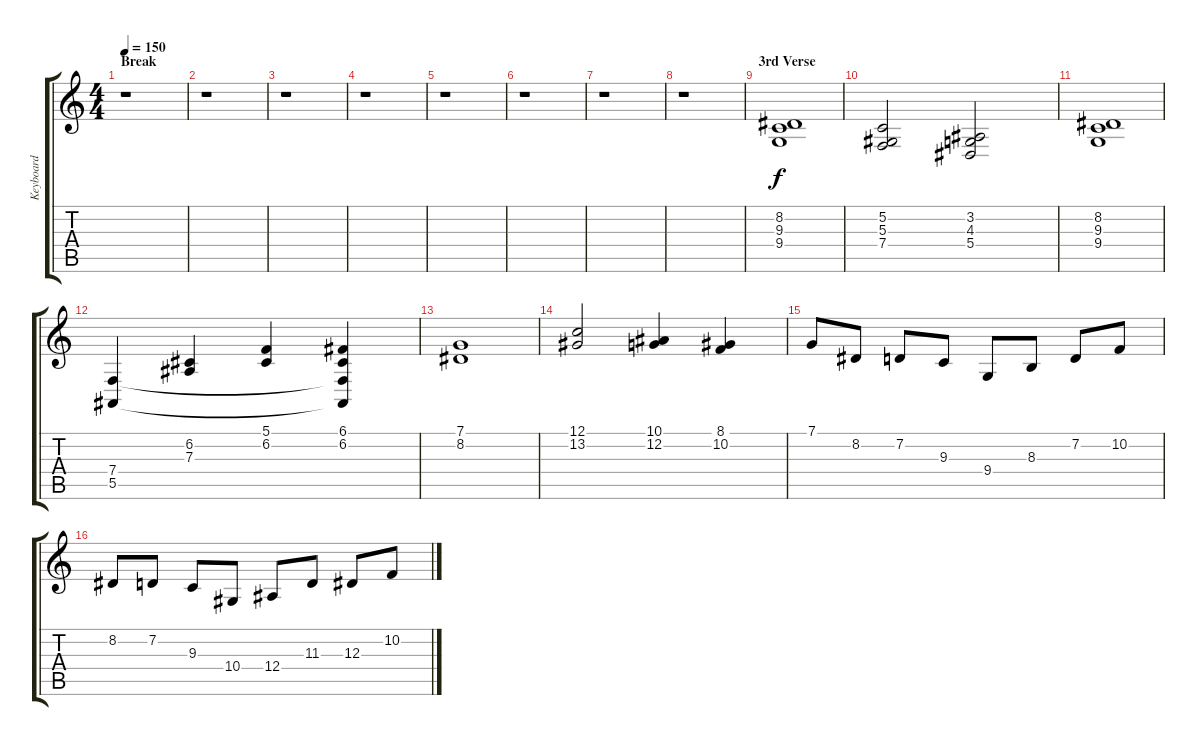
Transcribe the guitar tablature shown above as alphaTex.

\track ("Keyboard" "Keyboard") {instrument fx5brightness}
\staff {score tabs}
\tuning (C4 G3 Eb3 Bb2 F2 C2) {hide}
\ts (4 4)
\section ("" "Break")
\tempo 150
\clef g2
\ks c
r.1{dy f} |
r.1 |
r.1 |
r.1 |
r.1 |
r.1 |
r.1 |
r.1 |
\section ("" "3rd Verse")
(8.2 9.3 9.4).1{volume 13 instrument stringensemble1} |
(5.2 5.3 7.4).2 (3.2 4.3 5.4).2 |
(8.2 9.3 9.4).1 |
(7.4 5.5).4{volume 13 instrument stringensemble1} (6.2 7.3).4 (5.1 6.2).4 (6.1 6.2 7.4{t} 5.5{t}).4 |
(7.1 8.2).1 |
(12.1 13.2).2 (10.1 12.2).4 (8.1 10.2).4 |
7.1.8 8.2.8 7.2.8 9.3.8 9.4.8 8.3.8 7.2.8 10.2.8 |
8.2.8 7.2.8 9.3.8 10.4.8 12.4.8 11.3.8 12.3.8 10.2.8
